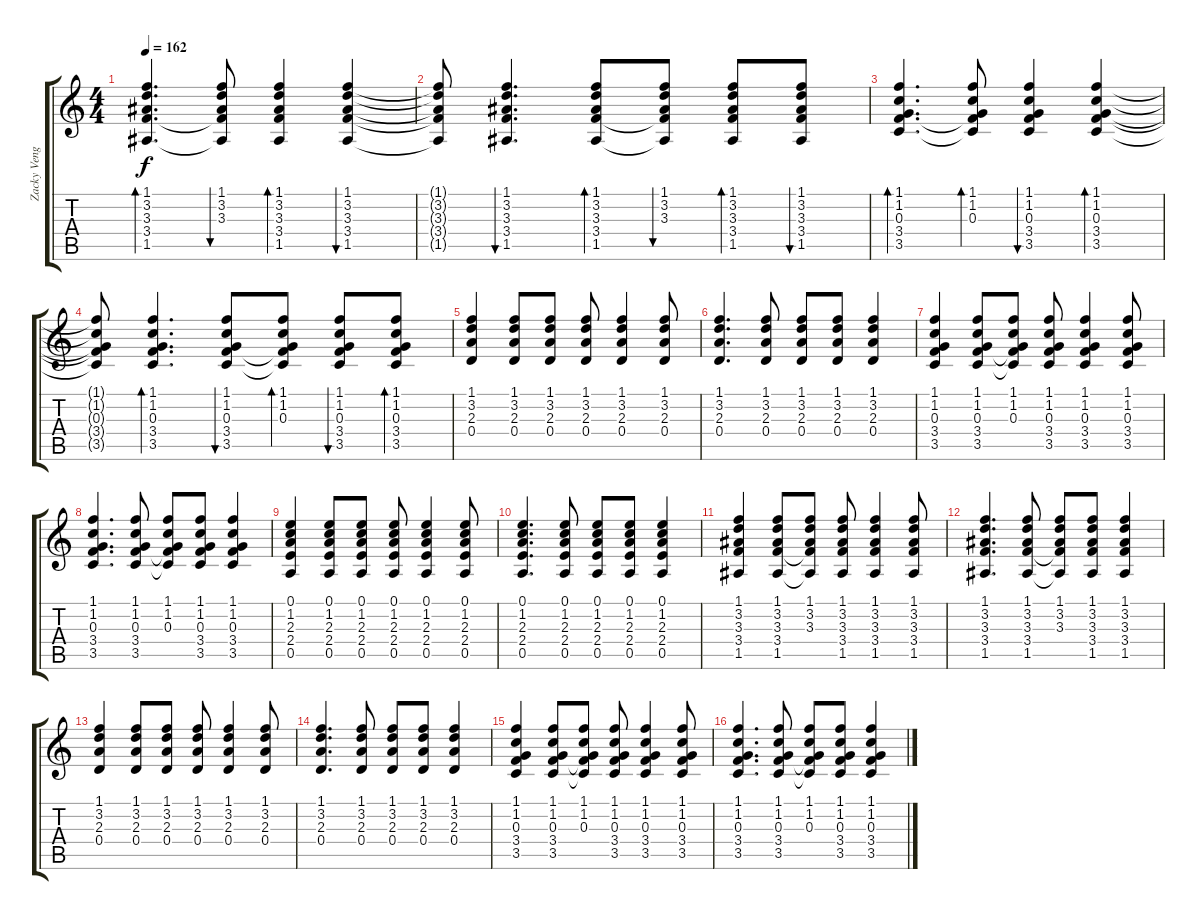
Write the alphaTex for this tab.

\track ("Zacky Vengeance" "Zacky Veng") {instrument distortionguitar}
\staff {score tabs}
\tuning (E4 B3 G3 D3 A2 D2) {hide}
\ts (4 4)
\tempo 162
\clef g2
\ks c
(1.1 3.2 3.3 3.4 1.5).4{d bd 60 dy f} (1.1 3.2 3.3 3.4{t} 1.5{t}).8{bu 60} (1.1 3.2 3.3 3.4 1.5).4{bd 60} (1.1 3.2 3.3 3.4 1.5).4{bu 60} |
(1.1{t} 3.2{t} 3.3{t} 3.4{t} 1.5{t}).8 (1.1 3.2 3.3 3.4 1.5).4{d bu 60} (1.1 3.2 3.3 3.4 1.5).8{bd 60} (1.1 3.2 3.3 3.4{t} 1.5{t}).8{bu 60} (1.1 3.2 3.3 3.4 1.5).8{bd 60} (1.1 3.2 3.3 3.4 1.5).8{bu 60} |
(1.1 1.2 0.3 3.4 3.5).4{d bd 60} (1.1 1.2 0.3 3.4{t} 3.5{t}).8{bd 60} (1.1 1.2 0.3 3.4 3.5).4{bu 60} (1.1 1.2 0.3 3.4 3.5).4{bd 60} |
(1.1{t} 1.2{t} 0.3{t} 3.4{t} 3.5{t}).8 (1.1 1.2 0.3 3.4 3.5).4{d bd 60} (1.1 1.2 0.3 3.4 3.5).8{bu 60} (1.1 1.2 0.3 3.4{t} 3.5{t}).8{bd 60} (1.1 1.2 0.3 3.4 3.5).8{bu 60} (1.1 1.2 0.3 3.4 3.5).8{bd 60} |
(1.1 3.2 2.3 0.4).4 (1.1 3.2 2.3 0.4).8 (1.1 3.2 2.3 0.4).8 (1.1 3.2 2.3 0.4).8 (1.1 3.2 2.3 0.4).4 (1.1 3.2 2.3 0.4).8 |
(1.1 3.2 2.3 0.4).4{d} (1.1 3.2 2.3 0.4).8 (1.1 3.2 2.3 0.4).8 (1.1 3.2 2.3 0.4).8 (1.1 3.2 2.3 0.4).4 |
(1.1 1.2 0.3 3.4 3.5).4 (1.1 1.2 0.3 3.4 3.5).8 (1.1 1.2 0.3 3.4{t} 3.5{t}).8 (1.1 1.2 0.3 3.4 3.5).8 (1.1 1.2 0.3 3.4 3.5).4 (1.1 1.2 0.3 3.4 3.5).8 |
(1.1 1.2 0.3 3.4 3.5).4{d} (1.1 1.2 0.3 3.4 3.5).8 (1.1 1.2 0.3 3.4{t} 3.5{t}).8 (1.1 1.2 0.3 3.4 3.5).8 (1.1 1.2 0.3 3.4 3.5).4 |
(0.1 1.2 2.3 2.4 0.5).4 (0.1 1.2 2.3 2.4 0.5).8 (0.1 1.2 2.3 2.4 0.5).8 (0.1 1.2 2.3 2.4 0.5).8 (0.1 1.2 2.3 2.4 0.5).4 (0.1 1.2 2.3 2.4 0.5).8 |
(0.1 1.2 2.3 2.4 0.5).4{d} (0.1 1.2 2.3 2.4 0.5).8 (0.1 1.2 2.3 2.4 0.5).8 (0.1 1.2 2.3 2.4 0.5).8 (0.1 1.2 2.3 2.4 0.5).4 |
(1.1 3.2 3.3 3.4 1.5).4 (1.1 3.2 3.3 3.4 1.5).8 (1.1 3.2 3.3 3.4{t} 1.5{t}).8 (1.1 3.2 3.3 3.4 1.5).8 (1.1 3.2 3.3 3.4 1.5).4 (1.1 3.2 3.3 3.4 1.5).8 |
(1.1 3.2 3.3 3.4 1.5).4{d} (1.1 3.2 3.3 3.4 1.5).8 (1.1 3.2 3.3 3.4{t} 1.5{t}).8 (1.1 3.2 3.3 3.4 1.5).8 (1.1 3.2 3.3 3.4 1.5).4 |
(1.1 3.2 2.3 0.4).4 (1.1 3.2 2.3 0.4).8 (1.1 3.2 2.3 0.4).8 (1.1 3.2 2.3 0.4).8 (1.1 3.2 2.3 0.4).4 (1.1 3.2 2.3 0.4).8 |
(1.1 3.2 2.3 0.4).4{d} (1.1 3.2 2.3 0.4).8 (1.1 3.2 2.3 0.4).8 (1.1 3.2 2.3 0.4).8 (1.1 3.2 2.3 0.4).4 |
(1.1 1.2 0.3 3.4 3.5).4 (1.1 1.2 0.3 3.4 3.5).8 (1.1 1.2 0.3 3.4{t} 3.5{t}).8 (1.1 1.2 0.3 3.4 3.5).8 (1.1 1.2 0.3 3.4 3.5).4 (1.1 1.2 0.3 3.4 3.5).8 |
(1.1 1.2 0.3 3.4 3.5).4{d} (1.1 1.2 0.3 3.4 3.5).8 (1.1 1.2 0.3 3.4{t} 3.5{t}).8 (1.1 1.2 0.3 3.4 3.5).8 (1.1 1.2 0.3 3.4 3.5).4
